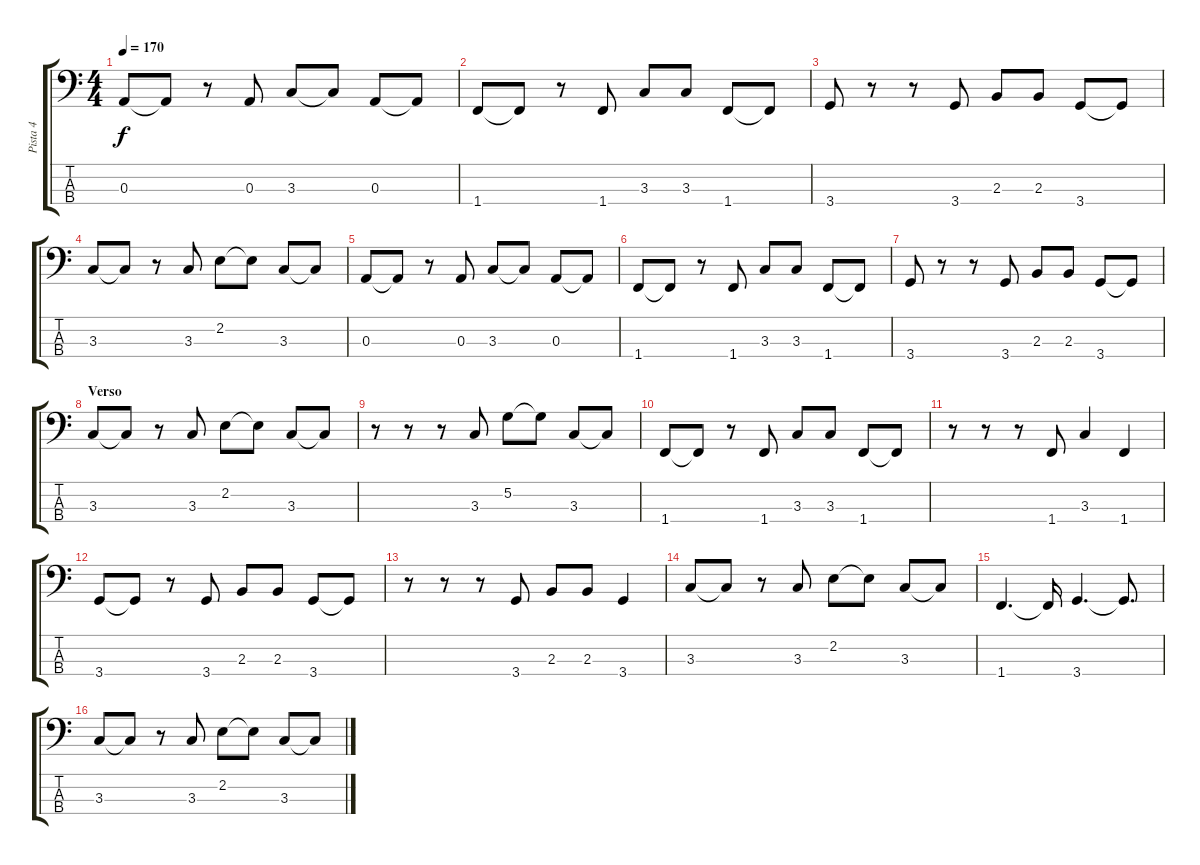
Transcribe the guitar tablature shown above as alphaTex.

\track ("Pista 4" "Pista 4") {instrument electricbassfinger}
\staff {score tabs}
\tuning (G2 D2 A1 E1) {hide}
\ts (4 4)
\tempo 170
\clef f4
\ks c
0.3.8{dy f} 0.3{t}.8 r.8 0.3.8 3.3.8 3.3{t}.8 0.3.8 0.3{t}.8 |
1.4.8 1.4{t}.8 r.8 1.4.8 3.3.8 3.3.8 1.4.8 1.4{t}.8 |
3.4.8 r.8 r.8 3.4.8 2.3.8 2.3.8 3.4.8 3.4{t}.8 |
3.3.8 3.3{t}.8 r.8 3.3.8 2.2.8 2.2{t}.8 3.3.8 3.3{t}.8 |
0.3.8 0.3{t}.8 r.8 0.3.8 3.3.8 3.3{t}.8 0.3.8 0.3{t}.8 |
1.4.8 1.4{t}.8 r.8 1.4.8 3.3.8 3.3.8 1.4.8 1.4{t}.8 |
3.4.8 r.8 r.8 3.4.8 2.3.8 2.3.8 3.4.8 3.4{t}.8 |
\section ("" "Verso")
3.3.8 3.3{t}.8 r.8 3.3.8 2.2.8 2.2{t}.8 3.3.8 3.3{t}.8 |
r.8 r.8 r.8 3.3.8 5.2.8 5.2{t}.8 3.3.8 3.3{t}.8 |
1.4.8 1.4{t}.8 r.8 1.4.8 3.3.8 3.3.8 1.4.8 1.4{t}.8 |
r.8 r.8 r.8 1.4.8 3.3.4 1.4.4 |
3.4.8 3.4{t}.8 r.8 3.4.8 2.3.8 2.3.8 3.4.8 3.4{t}.8 |
r.8 r.8 r.8 3.4.8 2.3.8 2.3.8 3.4.4 |
3.3.8 3.3{t}.8 r.8 3.3.8 2.2.8 2.2{t}.8 3.3.8 3.3{t}.8 |
1.4.4{d} 1.4{t}.16 3.4.4{d} 3.4{t}.8{d} |
3.3.8 3.3{t}.8 r.8 3.3.8 2.2.8 2.2{t}.8 3.3.8 3.3{t}.8
